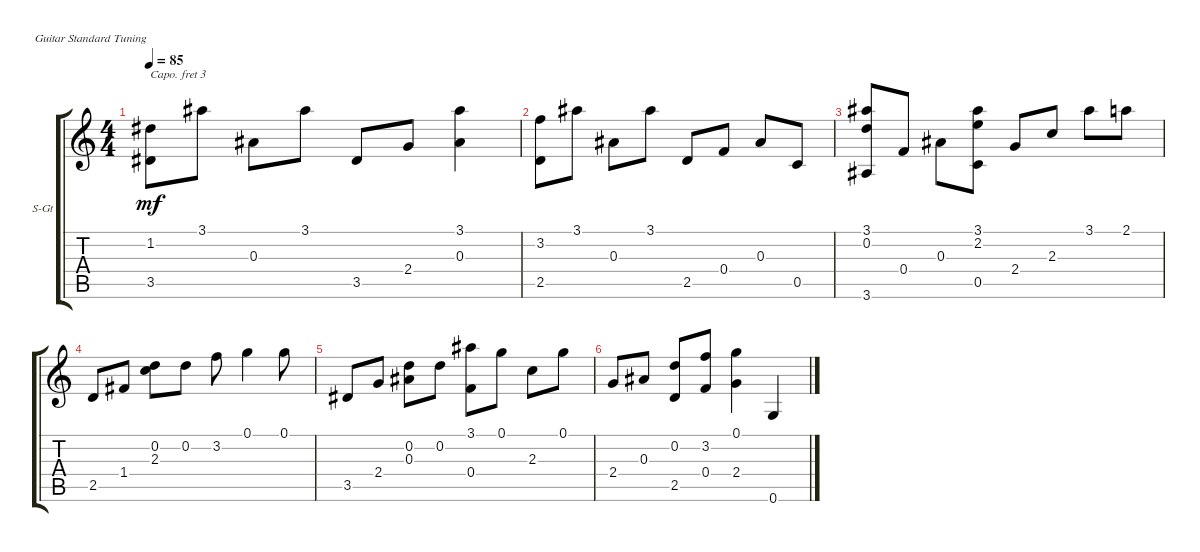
\defaultSystemsLayout 4
\bracketExtendMode groupsimilarinstruments
\firstSystemTrackNameOrientation horizontal
\otherSystemsTrackNameOrientation horizontal
\track ("Steel Guitar" "S-Gt") {instrument acousticguitarsteel}
\staff {score tabs}
\capo 3
\tuning (E4 B3 G3 D3 A2 E2)
\ts (4 4)
\tempo 85
\clef g2
\ks c
(3.5 1.2).8{dy mf} 3.1.8 0.3.8 3.1.8 3.5.8 2.4.8 (0.3 3.1).4 |
(2.5 3.2).8 3.1.8 0.3.8 3.1.8 2.5.8 0.4.8 0.3.8 0.5.8 |
(3.6 0.2 3.1).8 0.4.8 0.3.8 (0.5 2.2 3.1).8 2.4.8 2.3.8 3.1.8 2.1.8 |
2.5.8 1.4.8 (2.3 0.2).8 0.2.8 3.2.8 0.1.4 0.1.8 |
3.5.8 2.4.8 (0.2 0.3).8 0.2.8 (0.4 3.1).8 0.1.8 2.3.8 0.1.8 |
2.4.8 0.3.8 (2.5 0.2).8 (3.2 0.4).8 (2.4 0.1).4 0.6.4
